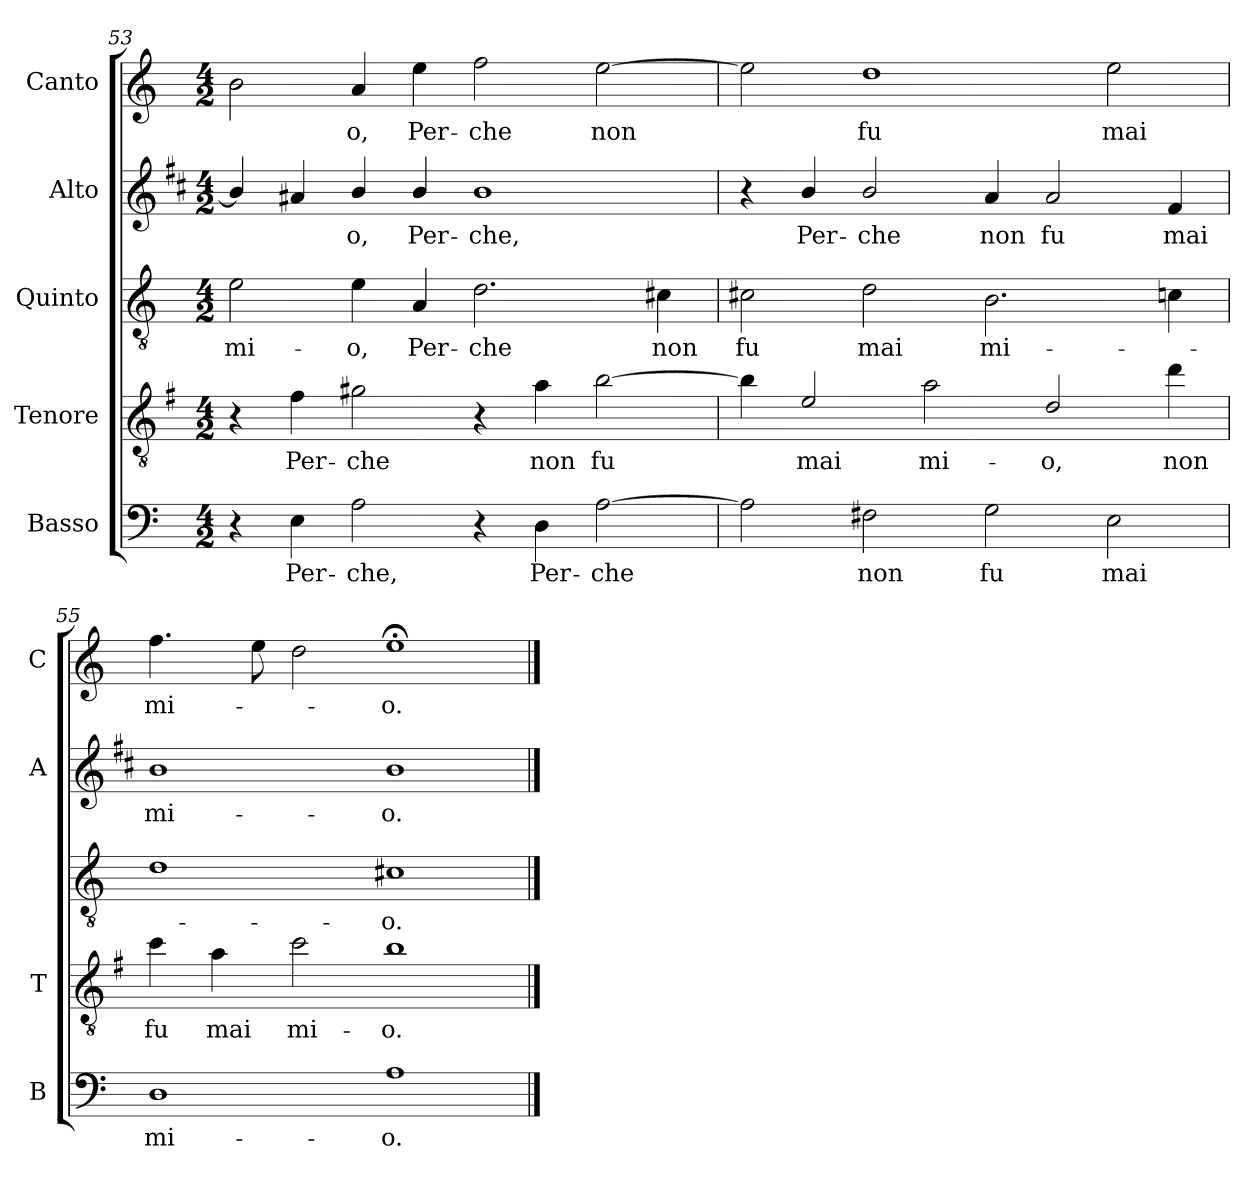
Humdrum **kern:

**kern	**text	**kern	**text	**kern	**text	**kern	**text	**kern	**text
*part5	*part5	*part4	*part4	*part3	*part3	*part2	*part2	*part1	*part1
*staff5	*staff5	*staff4	*staff4	*staff3	*staff3	*staff2	*staff2	*staff1	*staff1
*I"Basso	*	*I"Tenore	*	*I"Quinto	*	*I"Alto	*	*I"Canto	*
*I'B	*	*I'T	*	*	*	*I'A	*	*I'C	*
*clefF4	*	*clefGv2	*	*clefGv2	*	*clefG2	*	*clefG2	*
*	*	*ITrd4c7	*	*	*	*ITrd1c2	*	*	*
*k[]	*	*k[]	*	*k[]	*	*k[]	*	*k[]	*
*C:	*	*C:	*	*C:	*	*C:	*	*C:	*
*M4/2	*	*M4/2	*	*M4/2	*	*M4/2	*	*M4/2	*
=53	=53	=53	=53	=53	=53	=53	=53	=53	=53
!	!	!	!	!	!LO:LY:b	!	!	!	!
4r	.	4r	.	2e\	mi-	4a/]	.	2b\	.
!	!LO:LY:b	!	!LO:LY:b	!	!	!	!	!	!
4E\	Per-	4B\	Per-	.	.	4g#X/	.	.	.
!	!LO:LY:b	!	!LO:LY:b	!	!LO:LY:b	!	!LO:LY:b	!	!LO:LY:b
2A\	-che,	2c#X\	-che	4e\	-o,	4a/	-o,	4a/	-o,
!	!	!	!	!	!LO:LY:b	!	!LO:LY:b	!	!LO:LY:b
.	.	.	.	4A/	Per-	4a/	Per-	4ee\	Per-
!	!	!	!	!	!LO:LY:b	!	!LO:LY:b	!	!LO:LY:b
4r	.	4r	.	2.d\	-che	1a	-che,	2ff\	-che
!	!LO:LY:b	!	!LO:LY:b	!	!	!	!	!	!
4D\	Per-	4d\	non	.	.	.	.	.	.
!	!LO:LY:b	!	!LO:LY:b	!	!	!	!	!	!LO:LY:b
[2A\	-che	[2e\	fu	.	.	.	.	[2ee\	non
!	!	!	!	!	!LO:LY:b	!	!	!	!
.	.	.	.	4c#X\	non	.	.	.	.
=54	=54	=54	=54	=54	=54	=54	=54	=54	=54
!	!	!	!	!	!LO:LY:b	!	!	!	!
2A\]	.	4e\]	.	2c#X\	fu	4r	.	2ee\]	.
!	!	!	!LO:LY:b	!	!	!	!LO:LY:b	!	!
.	.	2A/	mai	.	.	4a/	Per-	.	.
!	!LO:LY:b	!	!	!	!LO:LY:b	!	!LO:LY:b	!	!LO:LY:b
2F#X\	non	.	.	2d\	mai	2a/	-che	1dd	fu
!	!	!	!LO:LY:b	!	!	!	!	!	!
.	.	2d\	mi-	.	.	.	.	.	.
!	!LO:LY:b	!	!	!	!LO:LY:b	!	!LO:LY:b	!	!
2G\	fu	.	.	2.B\	mi-	4g/	non	.	.
!	!	!	!LO:LY:b	!	!	!	!LO:LY:b	!	!
.	.	2G/	-o,	.	.	2g/	fu	.	.
!	!LO:LY:b	!	!	!	!	!	!	!	!LO:LY:b
2E\	mai	.	.	.	.	.	.	2ee\	mai
!	!	!	!LO:LY:b	!	!	!	!LO:LY:b	!	!
.	.	4g\	non	4cn\	.	4e/	mai	.	.
=55	=55	=55	=55	=55	=55	=55	=55	=55	=55
!	!LO:LY:b	!	!LO:LY:b	!	!	!	!LO:LY:b	!	!LO:LY:b
1D	mi-	4f\	fu	1d	.	1a	mi-	4.ff\	mi-
!	!	!	!LO:LY:b	!	!	!	!	!	!
.	.	4d\	mai	.	.	.	.	.	.
.	.	.	.	.	.	.	.	8ee\	.
!	!	!	!LO:LY:b	!	!	!	!	!	!
.	.	2f\	mi-	.	.	.	.	2dd\	.
!	!LO:LY:b	!	!LO:LY:b	!	!LO:LY:b	!	!LO:LY:b	!	!LO:LY:b
1A	-o.	1e	-o.	1c#X	-o.	1a	-o.	1ee;<	-o.
==	==	==	==	==	==	==	==	==	==
*-	*-	*-	*-	*-	*-	*-	*-	*-	*-
